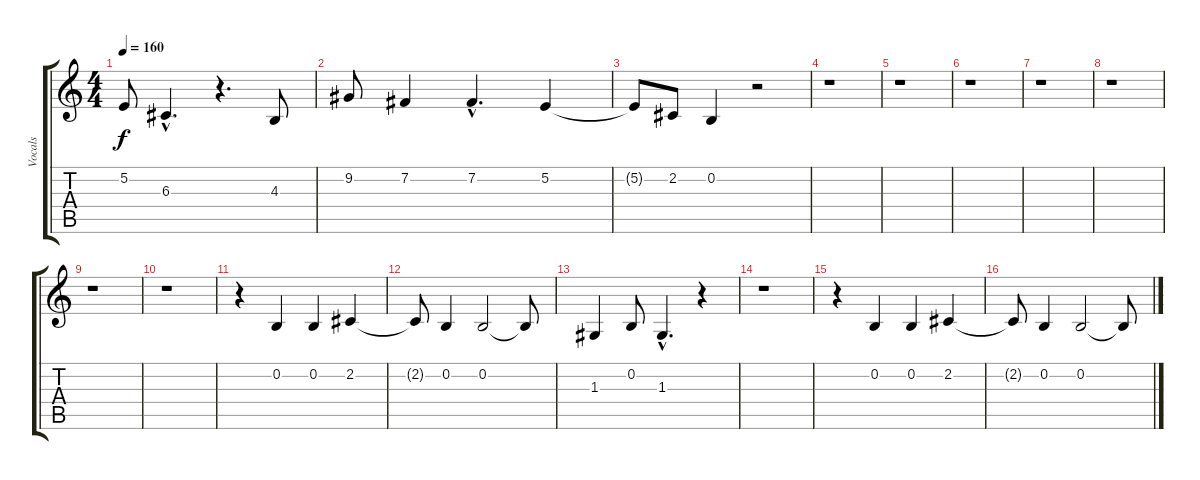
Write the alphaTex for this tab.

\track ("Vocals" "Vocals") {instrument lead1square}
\staff {score tabs}
\tuning (E4 B3 G3 D3 A2 E2) {hide}
\ts (4 4)
\tempo 160
\clef g2
\ks c
5.2{t}.8{dy f} 6.3{hac}.4{d} r.4{d} 4.3.8 |
9.2.8 7.2.4 7.2{hac}.4{d} 5.2.4 |
5.2{t}.8 2.2.8 0.2.4 r.2 |
r.1 |
r.1 |
r.1 |
r.1 |
r.1 |
r.1 |
r.1 |
r.4 0.2.4 0.2.4 2.2.4 |
2.2{t}.8 0.2.4 0.2.2 0.2{t}.8 |
1.3.4 0.2.8 1.3{hac}.4{d} r.4 |
r.1 |
r.4 0.2.4 0.2.4 2.2.4 |
2.2{t}.8 0.2.4 0.2.2 0.2{t}.8
